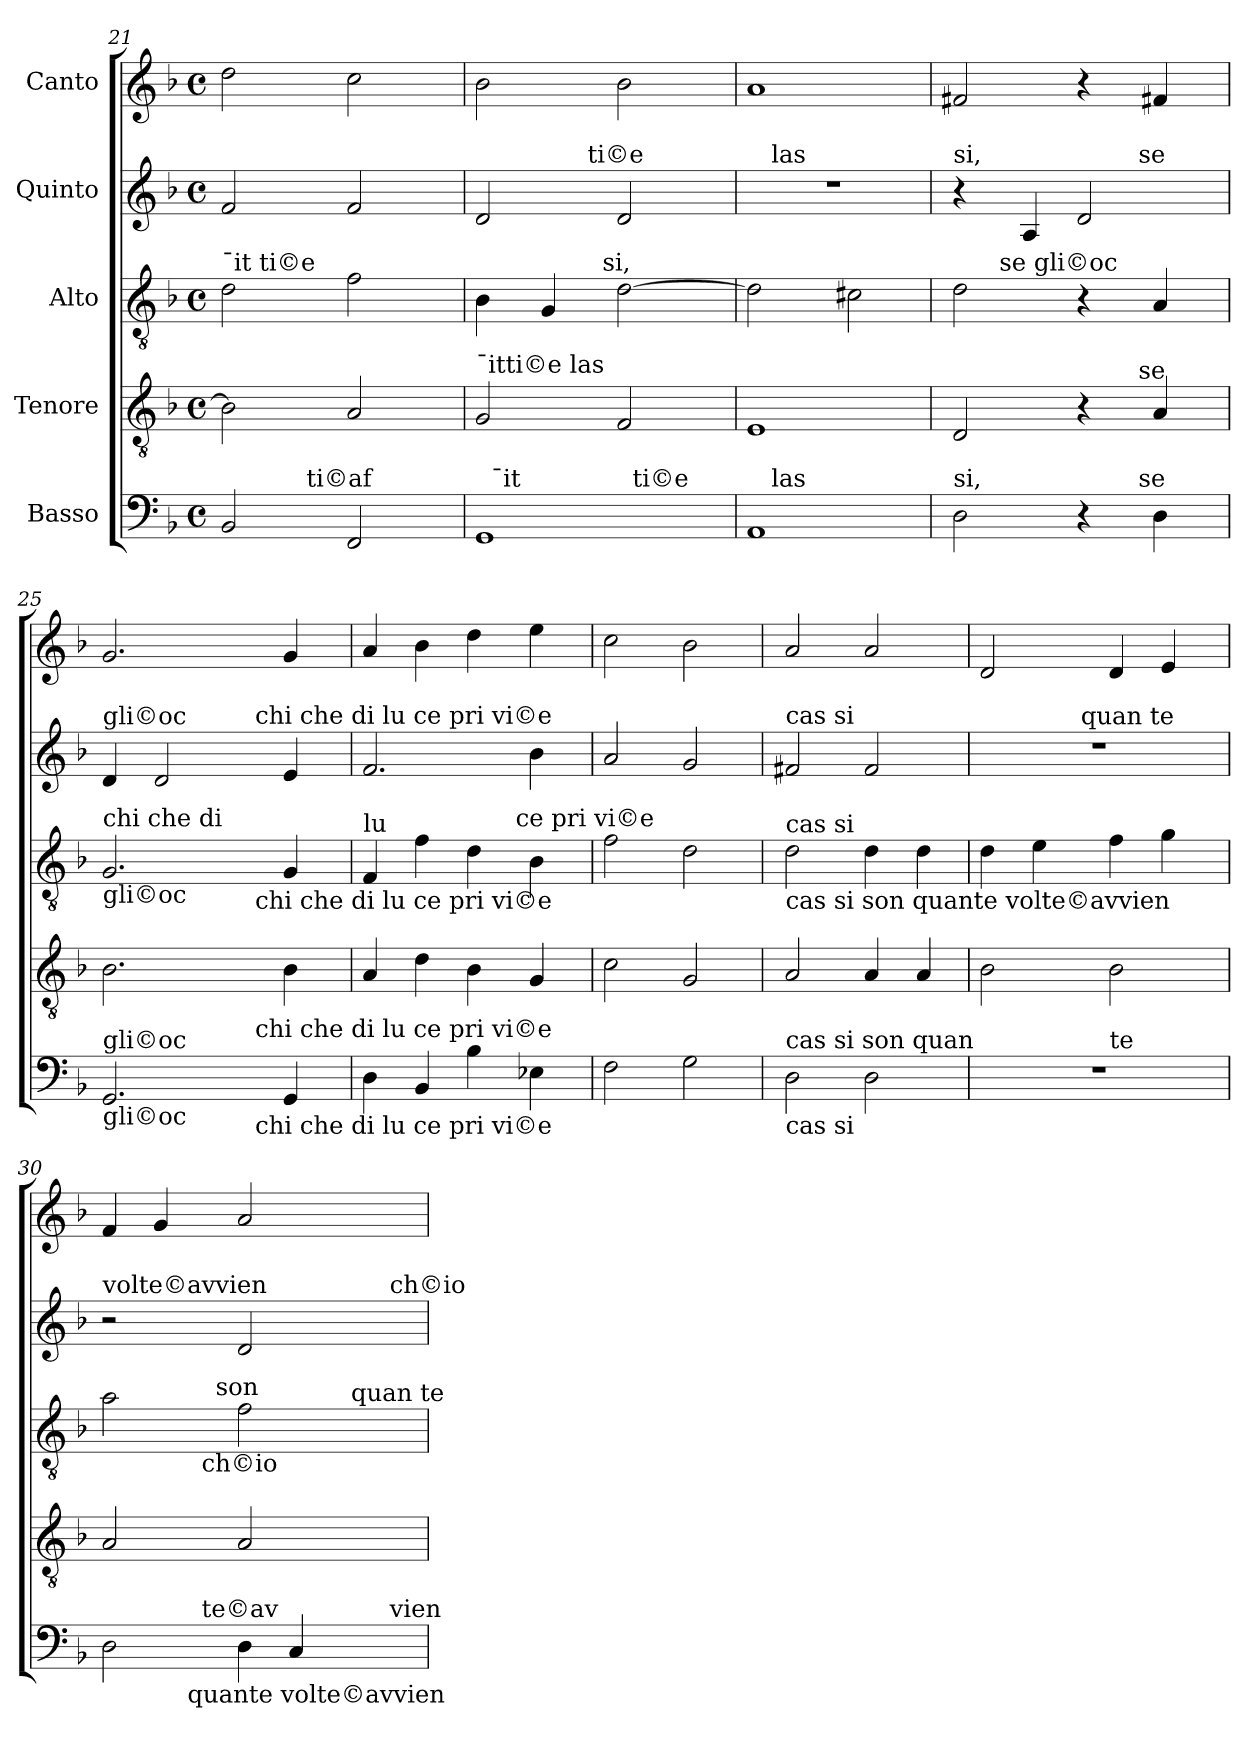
**kern	**kern	**kern	**kern	**kern
*part5	*part4	*part3	*part2	*part1
*staff5	*staff4	*staff3	*staff2	*staff1
*I"Basso	*I"Tenore	*I"Alto	*I"Quinto	*I"Canto
*clefF4	*clefGv2	*clefGv2	*clefG2	*clefG2
*ITrd7c12	*	*	*	*
*k[b-]	*k[b-]	*k[b-]	*k[b-]	*k[b-]
*F:	*F:	*F:	*F:	*F:
*M4/4	*M4/4	*M4/4	*M4/4	*M4/4
*met(c)	*met(c)	*met(c)	*met(c)	*met(c)
=21	=21	=21	=21	=21
!	!	!LO:TX:a:t=¯it ti©e	!	!
*^	*	*	*	*
2BBB-/	4ryy	2B-\]	2d\	2f/	2dd\
.	16.ryy	.	.	.	.
!	!LO:TX:a:t=ti©af	!	!	!	!
.	2ryy	.	.	.	.
2FFF/	.	2A/	2f\	2f/	2cc\
.	8ryy	.	.	.	.
.	32ryy	.	.	.	.
=22	=22	=22	=22	=22	=22
!	!	!	!	!LO:TX:a:t=¯it	!
!	!	!	!LO:TX:a:t=las	!	!
!	!	!LO:TX:a:t=¯itti©e las	!	!	!
*	*	*	*^	*^	*
1GGG	32ryy	2G/	4B-\	4...ryy	2d/	4..ryy	2b-\
!	!LO:TX:a:t=¯it	!	!	!	!	!	!
.	2ryy	.	.	.	.	.	.
.	.	.	4G/	.	.	.	.
!	!	!	!	!	!	!LO:TX:a:t=ti©e	!
.	.	.	.	.	.	2ryy	.
!	!	!	!	!LO:TX:a:t=si,	!	!	!
.	.	.	.	2ryy	.	.	.
.	.	2F/	[>2d\	.	2d/	.	2b-\
!	!LO:TX:a:t=ti©e	!	!	!	!	!	!
.	4...ryy	.	.	.	.	.	.
.	.	.	.	.	.	16ryy	.
.	.	.	.	32ryy	.	.	.
*	*	*	*v	*v	*	*	*
=23	=23	=23	=23	=23	=23	=23
1AAA	16ryy	1E	2d\]	1r	16ryy	1a
!	!	!	!	!	!LO:TX:a:t=las	!
!	!LO:TX:a:t=las	!	!	!	!	!
.	2...ryy	.	.	.	2...ryy	.
.	.	.	2c#X\	.	.	.
=24	=24	=24	=24	=24	=24	=24
!	!	!	!	!LO:TX:a:t=si,	!	!
!	!	!LO:TX:a:t=si,	!	!	!	!
!LO:TX:a:t=si,	!	!	!	!	!	!
*	*	*^	*^	*	*	*
2DD\	2ryy	2D/	2ryy	2d\	8.ryy	4r	2ryy	2f#X/
!	!	!	!	!	!LO:TX:a:t=se gli©oc	!	!	!
.	.	.	.	.	2ryy	.	.	.
.	.	.	.	.	.	4A/	.	.
4r	8..ryy	4r	8..ryy	4r	.	2d/	8..ryy	4r
.	.	.	.	.	4ryy	.	.	.
!	!	!	!	!	!	!	!LO:TX:a:t=se	!
!	!	!	!LO:TX:a:t=se	!	!	!	!	!
!	!LO:TX:a:t=se	!	!	!	!	!	!	!
.	4ryy	.	4ryy	.	.	.	4ryy	.
4DD\	.	4A/	.	4A/	.	.	.	4f#X/
.	.	.	.	.	16ryy	.	.	.
.	32ryy	.	32ryy	.	.	.	32ryy	.
!!LO:PB:g=z
=25	=25	=25	=25	=25	=25	=25	=25	=25
!	!	!	!	!	!	!LO:TX:a:t=gli©oc	!	!
!	!	!	!	!LO:TX:b:t=gli©oc	!	!	!	!
!	!	!	!	!LO:TX:a:t=chi che di	!	!	!	!
!LO:TX:b:t=gli©oc	!	!	!	!	!	!	!	!
!LO:TX:a:t=gli©oc	!	!	!	!	!	!	!	!
*	*	*v	*v	*	*	*	*	*
2.GGG/	2ryy	2.B-\	2.G/	2ryy	4d/	2ryy	2.g/
.	.	.	.	.	2d/	.	.
.	8ryy	.	.	8ryy	.	8ryy	.
.	32ryy	.	.	32ryy	.	32ryy	.
!	!	!	!	!	!	!LO:TX:a:t=chi che di lu ce pri vi©e	!
!	!	!	!	!LO:TX:b:t=chi che di lu ce pri vi©e	!	!	!
!	!LO:TX:b:t=chi che di lu ce pri vi©e	!	!	!	!	!	!
!	!LO:TX:a:t=chi che di lu ce pri vi©e	!	!	!	!	!	!
.	4ryy	.	.	4ryy	.	4ryy	.
4GGG/	.	4B-\	4G/	.	4e/	.	4g/
.	16.ryy	.	.	16.ryy	.	16.ryy	.
=26	=26	=26	=26	=26	=26	=26	=26
!	!	!	!LO:TX:a:t=lu	!	!	!	!
*v	*v	*	*	*	*v	*v	*
4DD\	4A/	4F/	2ryy	2.f/	4a/
4BBB-/	4d\	4f\	.	.	4b-\
4BB-\	4B-\	4d\	8..ryy	.	4dd\
!	!	!	!LO:TX:a:t=ce pri vi©e	!	!
.	.	.	4ryy	.	.
4EE-X\	4G/	4B-\	.	4b-\	4ee\
.	.	.	32ryy	.	.
*	*	*v	*v	*	*
=27	=27	=27	=27	=27
2FF\	2c\	2f\	2a/	2cc\
2GG\	2G/	2d\	2g/	2b-\
=28	=28	=28	=28	=28
!	!	!	!LO:TX:a:t=cas si	!
!	!	!LO:TX:b:t=cas si son quante volte©avvien	!	!
!	!	!LO:TX:a:t=cas si	!	!
!LO:TX:a:t=cas si son quan	!	!	!	!
!LO:TX:b:t=cas si	!	!	!	!
2DD\	2A/	2d\	2f#X/	2a/
2DD\	4A/	4d\	2f#/	2a/
.	4A/	4d\	.	.
=29	=29	=29	=29	=29
!	!	!	!LO:TX:a:t=son	!
*^	*	*	*^	*
1r	2ryy	2B-\	4d\	1r	4ryy	2d/
.	.	.	4e\	.	8ryy	.
.	.	.	.	.	32ryy	.
!	!	!	!	!	!LO:TX:a:t=quan te	!
.	.	.	.	.	2ryy	.
!	!LO:TX:a:t=te	!	!	!	!	!
.	2ryy	2B-\	4f\	.	.	4d/
.	.	.	4g\	.	.	4e/
.	.	.	.	.	16.ryy	.
=30	=30	=30	=30	=30	=30	=30
!	!	!	!	!LO:TX:a:t=volte©avvien	!	!
!LO:TX:b:t=son	!	!	!	!	!	!
!LO:TX:a:t=vol	!	!	!	!	!	!
*^	*	*	*^	*	*	*
*	*	*^	*	*	*^	*	*	*
2DD\	4.ryy	4ryy	2ryy	2A/	2a\	4ryy	4..ryy	2r	2ryy	4f/
.	.	8ryy	.	.	.	8ryy	.	.	.	4g/
!	!LO:TX:b:t=quante volte©avvien	!	!	!	!	!	!	!	!	!
.	2ryy	32ryy	.	.	.	32ryy	.	.	.	.
!	!	!	!	!	!	!LO:TX:b:t=ch©io	!	!	!	!
!	!	!LO:TX:a:t=te©av	!	!	!	!	!	!	!	!
.	.	2ryy	.	.	.	2ryy	.	.	.	.
!	!	!	!	!	!	!	!LO:TX:a:t=son	!	!	!
.	.	.	.	.	.	.	2ryy	.	.	.
4DD\	.	.	4...ryy	2A/	2f\	.	.	2d/	4...ryy	2a/
4CC/	.	.	.	.	.	.	.	.	.	.
.	8ryy	.	.	.	.	.	.	.	.	.
.	.	16.ryy	.	.	.	16.ryy	.	.	.	.
!	!	!	!	!	!	!	!LO:TX:a:t=quan te	!	!	!
.	.	.	.	.	.	.	16ryy	.	.	.
!	!	!	!	!	!	!	!	!	!LO:TX:a:t=ch©io	!
!	!	!	!LO:TX:a:t=vien	!	!	!	!	!	!	!
.	.	.	32ryy	.	.	.	.	.	32ryy	.
*	*	*	*	*	*v	*v	*v	*	*	*
*v	*v	*v	*v	*	*	*v	*v	*
=	=	=	=	=
*-	*-	*-	*-	*-
